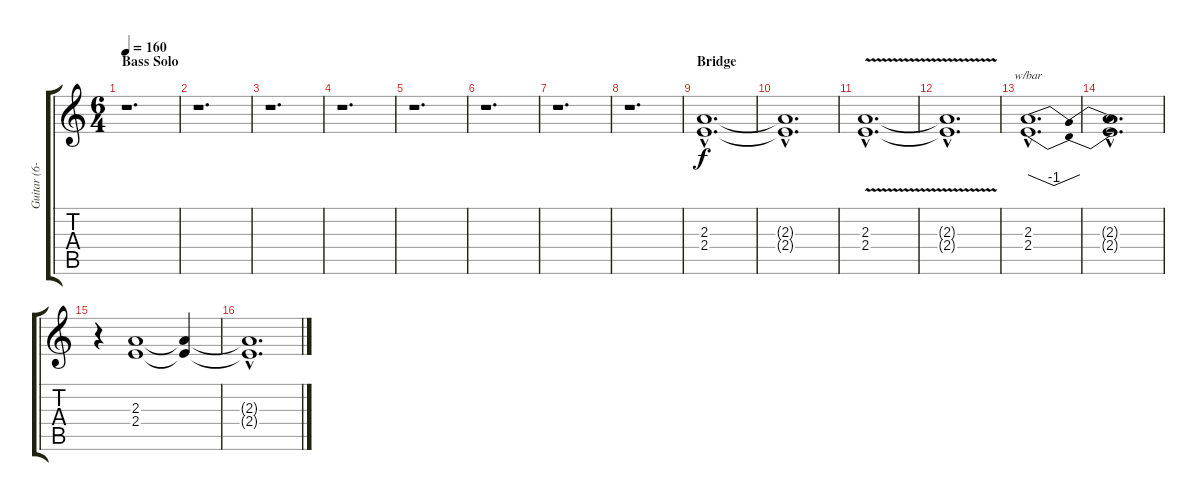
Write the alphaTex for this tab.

\track ("Guitar (6-String Distorted)" "Guitar (6-") {instrument distortionguitar}
\staff {score tabs}
\tuning (E4 B3 G3 D3 A2 E2) {hide}
\ts (6 4)
\section ("" "Bass Solo")
\tempo 160
\clef g2
\ks c
r.1{d dy pp} |
r.1{d} |
r.1{d} |
r.1{d} |
r.1{d} |
r.1{d} |
r.1{d} |
r.1{d} |
\section ("" "Bridge")
(2.3{hac} 2.4{hac}).1{d dy f volume 11 instrument overdrivenguitar} |
(2.3{hac t} 2.4{hac t}).1{d} |
(2.3{v hac} 2.4{v hac}).1{d} |
(2.3{hac t} 2.4{hac t}).1{d} |
(2.3{hac} 2.4{hac}).1{d tbe (dip default 0 0 30 -4 60 0)} |
(2.3{hac t} 2.4{hac t}).1{d} |
r.4{volume 0} (2.3 2.4).1{volume 5} (2.3{t} 2.4{t}).4{volume 15} |
(2.3{hac t} 2.4{hac t}).1{d}
